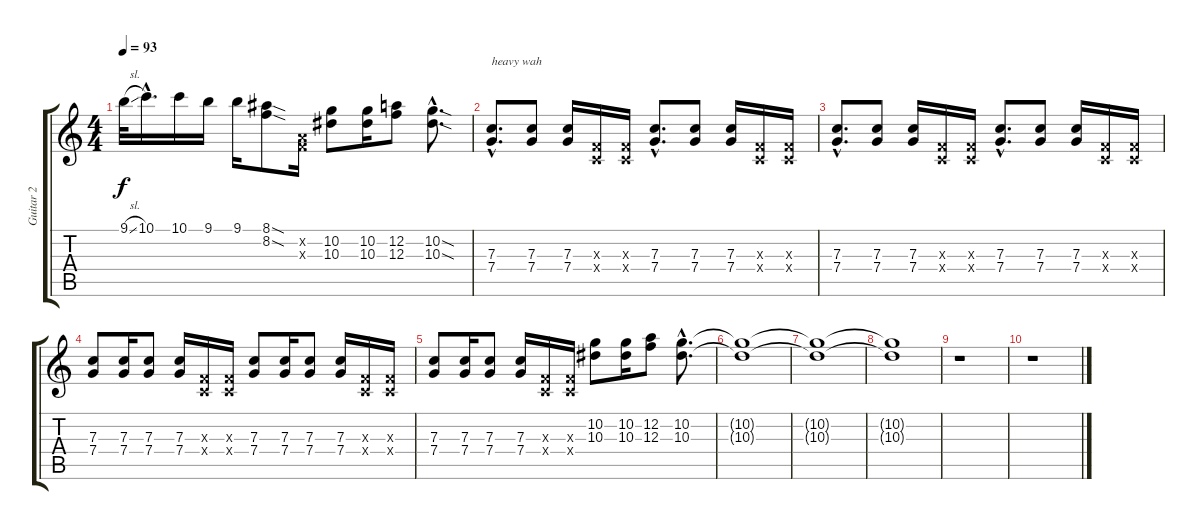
\track ("Guitar 2" "Guitar 2") {instrument distortionguitar}
\staff {score tabs}
\tuning (D4 A3 F3 C3 G2 C2) {hide}
\ts (4 4)
\tempo 93
\clef g2
\ks c
9.1{sl}.32{dy f} 10.1{hac}.16{d} 10.1.16 9.1.16 9.1.16 (8.1{sod} 8.2{sod}).8 (0.2{x} 0.3{x}).16 (10.2 10.3).8 (10.2 10.3).16 (12.2 12.3).8 (10.2{sod hac} 10.3{sod hac}).8{d} |
(7.3{hac} 7.4{hac}).8{d txt "heavy wah"} (7.3 7.4).8 (7.3 7.4).16 (0.3{x} 0.4{x}).16 (0.3{x} 0.4{x}).16 (7.3{hac} 7.4{hac}).8{d} (7.3 7.4).8 (7.3 7.4).16 (0.3{x} 0.4{x}).16 (0.3{x} 0.4{x}).16 |
(7.3{hac} 7.4{hac}).8{d} (7.3 7.4).8 (7.3 7.4).16 (0.3{x} 0.4{x}).16 (0.3{x} 0.4{x}).16 (7.3{hac} 7.4{hac}).8{d} (7.3 7.4).8 (7.3 7.4).16 (0.3{x} 0.4{x}).16 (0.3{x} 0.4{x}).16 |
(7.3 7.4).8 (7.3 7.4).16 (7.3 7.4).8 (7.3 7.4).16 (0.3{x} 0.4{x}).16 (0.3{x} 0.4{x}).16 (7.3 7.4).8 (7.3 7.4).16 (7.3 7.4).8 (7.3 7.4).16 (0.3{x} 0.4{x}).16 (0.3{x} 0.4{x}).16 |
(7.3 7.4).8 (7.3 7.4).16 (7.3 7.4).8 (7.3 7.4).16 (0.3{x} 0.4{x}).16 (0.3{x} 0.4{x}).16 (10.2 10.3).8 (10.2 10.3).16 (12.2 12.3).8 (10.2{hac} 10.3{hac}).8{d volume 0} |
(10.2{t} 10.3{t}).1 |
(10.2{t} 10.3{t}).1 |
(10.2{t} 10.3{t}).1 |
r.1 |
r.1
